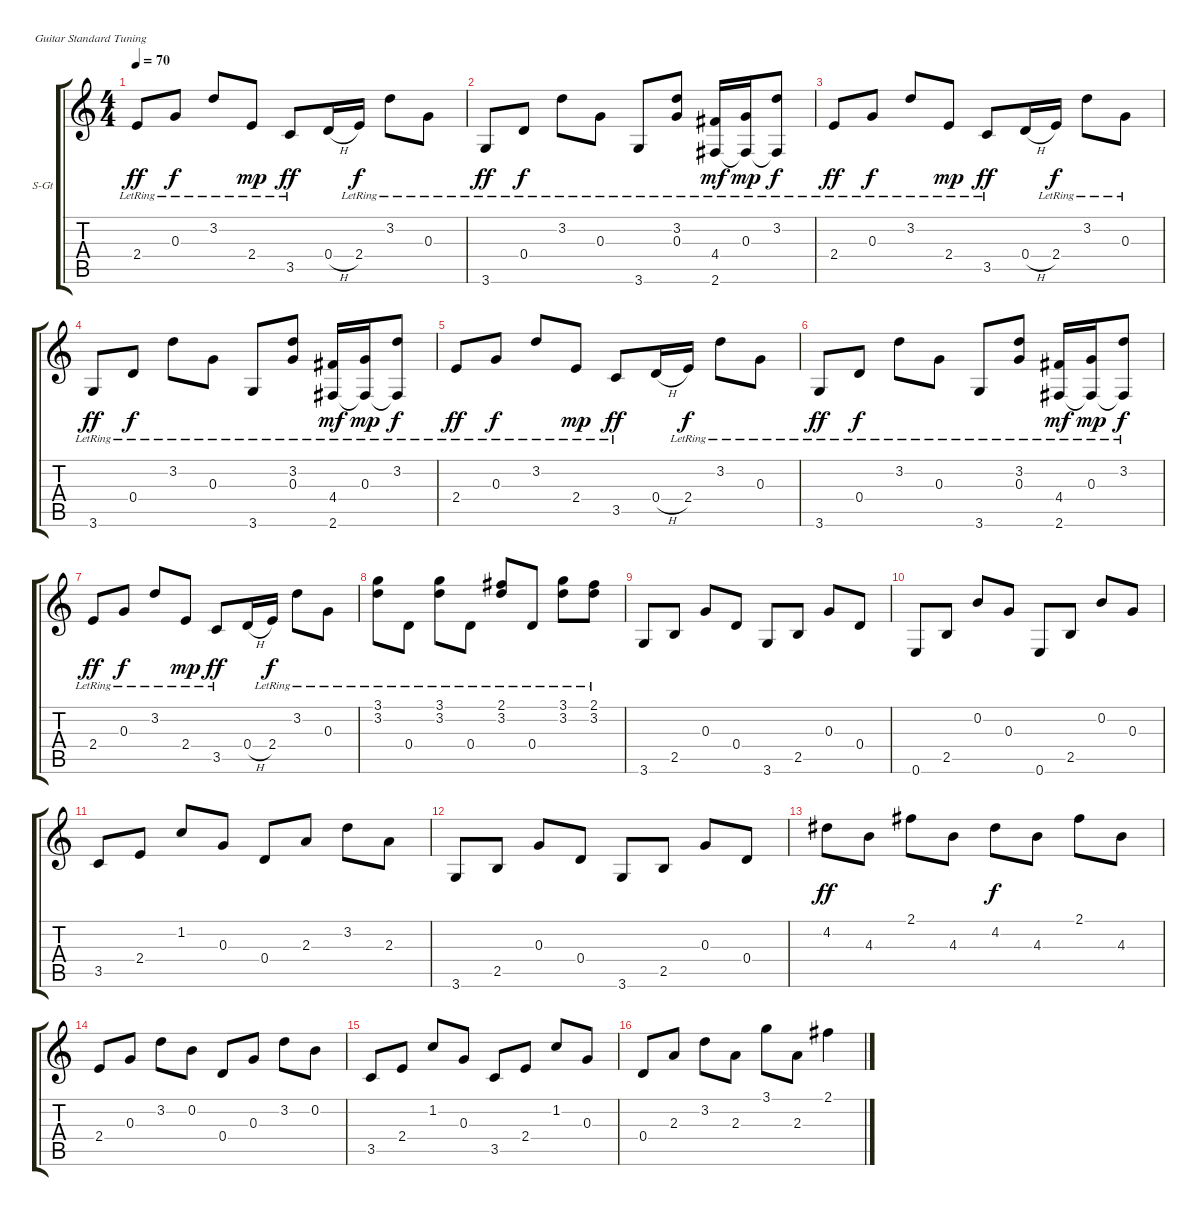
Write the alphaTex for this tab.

\bracketExtendMode groupsimilarinstruments
\firstSystemTrackNameOrientation horizontal
\otherSystemsTrackNameOrientation horizontal
\track ("·Ö½â¼ªËû" "S-Gt") {solo instrument acousticguitarsteel}
\staff {score tabs}
\tuning (E4 B3 G3 D3 A2 E2)
\ts (4 4)
\tempo 70
\clef g2
\ks c
2.4{lr}.8{dy ff} 0.3{lr}.8{dy f} 3.2{lr}.8 2.4{lr}.8{dy mp} 3.5{lr}.8{dy ff} 0.4{h}.16 2.4{lr}.16{dy f} 3.2{lr}.8 0.3{lr}.8 |
3.6{lr}.8{dy ff} 0.4{lr}.8{dy f} 3.2{lr}.8 0.3{lr}.8 3.6{lr}.8 (3.2{lr} 0.3{lr}).8 (4.4{lr} 2.6{lr}).16{dy mf} (0.3{lr} 2.6{lr t}).16{dy mp} (3.2{lr} 2.6{lr t}).8{dy f} |
2.4{lr}.8{dy ff} 0.3{lr}.8{dy f} 3.2{lr}.8 2.4{lr}.8{dy mp} 3.5{lr}.8{dy ff} 0.4{h}.16 2.4{lr}.16{dy f} 3.2{lr}.8 0.3{lr}.8 |
3.6{lr}.8{dy ff} 0.4{lr}.8{dy f} 3.2{lr}.8 0.3{lr}.8 3.6{lr}.8 (3.2{lr} 0.3{lr}).8 (4.4{lr} 2.6{lr}).16{dy mf} (0.3{lr} 2.6{lr t}).16{dy mp} (3.2{lr} 2.6{lr t}).8{dy f} |
2.4{lr}.8{dy ff} 0.3{lr}.8{dy f} 3.2{lr}.8 2.4{lr}.8{dy mp} 3.5{lr}.8{dy ff} 0.4{h}.16 2.4{lr}.16{dy f} 3.2{lr}.8 0.3{lr}.8 |
3.6{lr}.8{dy ff} 0.4{lr}.8{dy f} 3.2{lr}.8 0.3{lr}.8 3.6{lr}.8 (3.2{lr} 0.3{lr}).8 (4.4{lr} 2.6{lr}).16{dy mf} (0.3{lr} 2.6{lr t}).16{dy mp} (3.2{lr} 2.6{lr t}).8{dy f} |
2.4{lr}.8{dy ff} 0.3{lr}.8{dy f} 3.2{lr}.8 2.4{lr}.8{dy mp} 3.5{lr}.8{dy ff} 0.4{h}.16 2.4{lr}.16{dy f} 3.2{lr}.8 0.3{lr}.8 |
(3.1{lr} 3.2{lr}).8 0.4{lr}.8 (3.1{lr} 3.2{lr}).8 0.4{lr}.8 (2.1{lr} 3.2{lr}).8 0.4{lr}.8 (3.1{lr} 3.2{lr}).8 (2.1{lr} 3.2{lr}).8 |
3.6.8 2.5.8 0.3.8 0.4.8 3.6.8 2.5.8 0.3.8 0.4.8 |
0.6.8 2.5.8 0.2.8 0.3.8 0.6.8 2.5.8 0.2.8 0.3.8 |
3.5.8 2.4.8 1.2.8 0.3.8 0.4.8 2.3.8 3.2.8 2.3.8 |
3.6.8 2.5.8 0.3.8 0.4.8 3.6.8 2.5.8 0.3.8 0.4.8 |
4.2.8{dy ff} 4.3.8 2.1.8 4.3.8 4.2.8{dy f} 4.3.8 2.1.8 4.3.8 |
2.4.8 0.3.8 3.2.8 0.2.8 0.4.8 0.3.8 3.2.8 0.2.8 |
3.5.8 2.4.8 1.2.8 0.3.8 3.5.8 2.4.8 1.2.8 0.3.8 |
0.4.8 2.3.8 3.2.8 2.3.8 3.1.8 2.3.8 2.1.4
